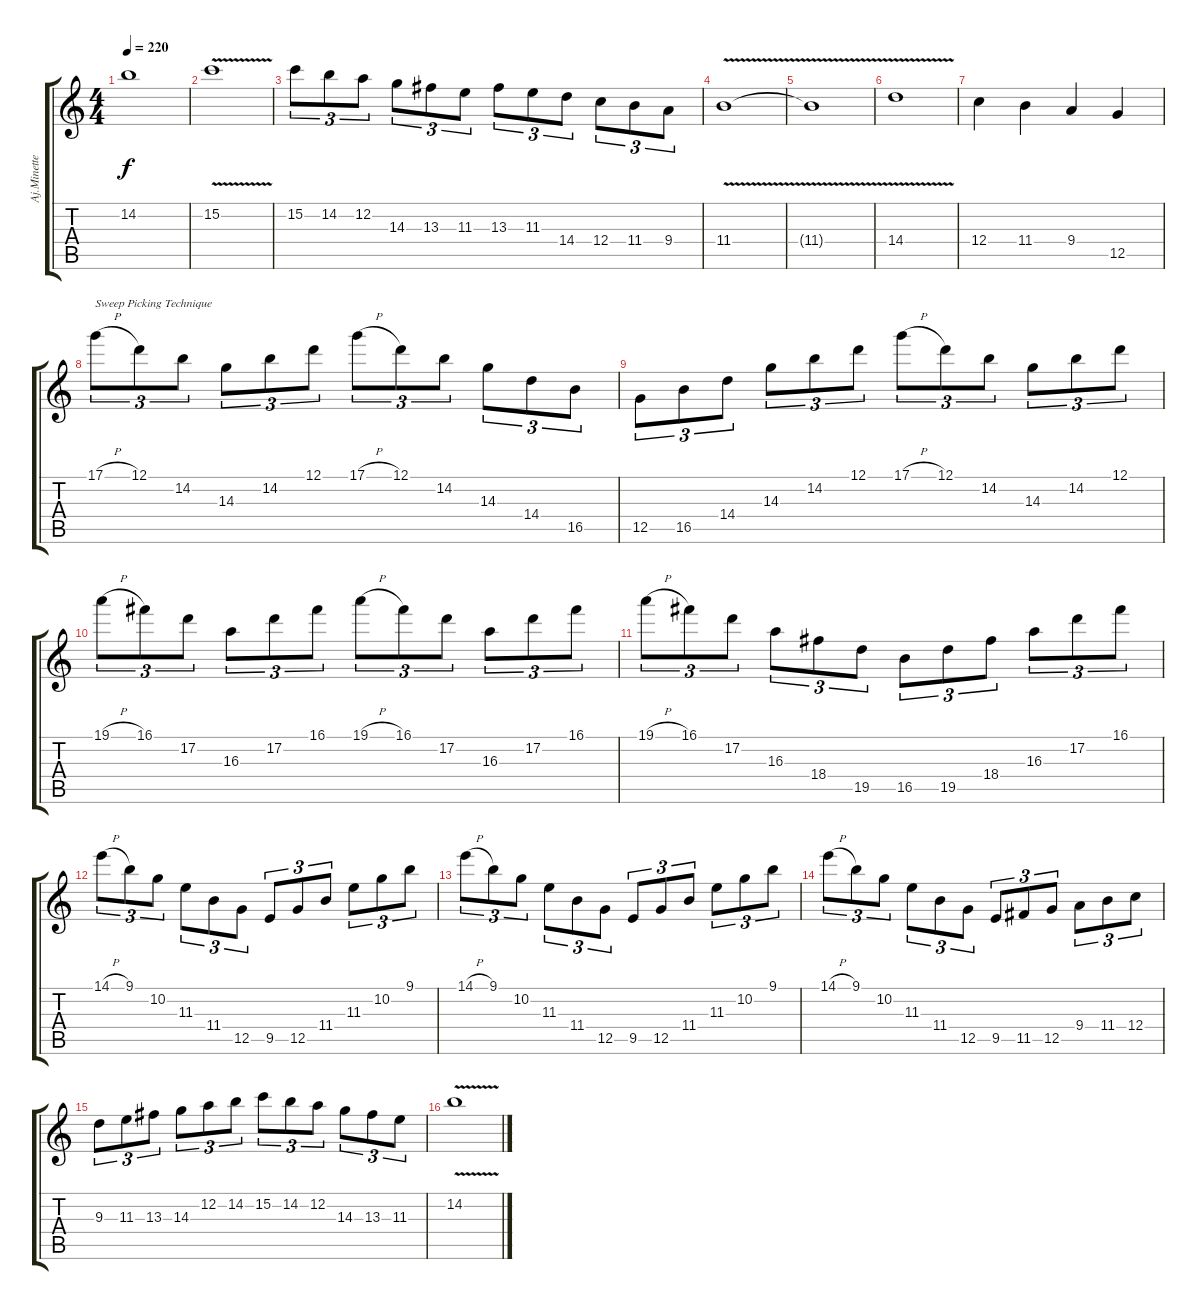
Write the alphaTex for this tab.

\track ("Aj.Minette(Leader Guitar)" "Aj.Minette") {instrument distortionguitar}
\staff {score tabs}
\tuning (D4 A3 F3 C3 G2 C2) {hide}
\ts (4 4)
\tempo 220
\clef g2
\ks c
14.2{t}.1{dy f} |
15.2{v}.1 |
15.2.8{tu (3 2)} 14.2.8{tu (3 2)} 12.2.8{tu (3 2)} 14.3.8{tu (3 2)} 13.3.8{tu (3 2)} 11.3.8{tu (3 2)} 13.3.8{tu (3 2)} 11.3.8{tu (3 2)} 14.4.8{tu (3 2)} 12.4.8{tu (3 2)} 11.4.8{tu (3 2)} 9.4.8{tu (3 2)} |
11.4{v}.1 |
11.4{t}.1 |
14.4{v}.1 |
12.4.4 11.4.4 9.4.4 12.5.4 |
17.1{h}.8{tu (3 2) txt "Sweep Picking Technique"} 12.1.8{tu (3 2)} 14.2.8{tu (3 2)} 14.3.8{tu (3 2)} 14.2.8{tu (3 2)} 12.1.8{tu (3 2)} 17.1{h}.8{tu (3 2)} 12.1.8{tu (3 2)} 14.2.8{tu (3 2)} 14.3.8{tu (3 2)} 14.4.8{tu (3 2)} 16.5.8{tu (3 2)} |
12.5.8{tu (3 2)} 16.5.8{tu (3 2)} 14.4.8{tu (3 2)} 14.3.8{tu (3 2)} 14.2.8{tu (3 2)} 12.1.8{tu (3 2)} 17.1{h}.8{tu (3 2)} 12.1.8{tu (3 2)} 14.2.8{tu (3 2)} 14.3.8{tu (3 2)} 14.2.8{tu (3 2)} 12.1.8{tu (3 2)} |
19.1{h}.8{tu (3 2)} 16.1.8{tu (3 2)} 17.2.8{tu (3 2)} 16.3.8{tu (3 2)} 17.2.8{tu (3 2)} 16.1.8{tu (3 2)} 19.1{h}.8{tu (3 2)} 16.1.8{tu (3 2)} 17.2.8{tu (3 2)} 16.3.8{tu (3 2)} 17.2.8{tu (3 2)} 16.1.8{tu (3 2)} |
19.1{h}.8{tu (3 2)} 16.1.8{tu (3 2)} 17.2.8{tu (3 2)} 16.3.8{tu (3 2)} 18.4.8{tu (3 2)} 19.5.8{tu (3 2)} 16.5.8{tu (3 2)} 19.5.8{tu (3 2)} 18.4.8{tu (3 2)} 16.3.8{tu (3 2)} 17.2.8{tu (3 2)} 16.1.8{tu (3 2)} |
14.1{h}.8{tu (3 2)} 9.1.8{tu (3 2)} 10.2.8{tu (3 2)} 11.3.8{tu (3 2)} 11.4.8{tu (3 2)} 12.5.8{tu (3 2)} 9.5.8{tu (3 2)} 12.5.8{tu (3 2)} 11.4.8{tu (3 2)} 11.3.8{tu (3 2)} 10.2.8{tu (3 2)} 9.1.8{tu (3 2)} |
14.1{h}.8{tu (3 2)} 9.1.8{tu (3 2)} 10.2.8{tu (3 2)} 11.3.8{tu (3 2)} 11.4.8{tu (3 2)} 12.5.8{tu (3 2)} 9.5.8{tu (3 2)} 12.5.8{tu (3 2)} 11.4.8{tu (3 2)} 11.3.8{tu (3 2)} 10.2.8{tu (3 2)} 9.1.8{tu (3 2)} |
14.1{h}.8{tu (3 2)} 9.1.8{tu (3 2)} 10.2.8{tu (3 2)} 11.3.8{tu (3 2)} 11.4.8{tu (3 2)} 12.5.8{tu (3 2)} 9.5.8{tu (3 2)} 11.5.8{tu (3 2)} 12.5.8{tu (3 2)} 9.4.8{tu (3 2)} 11.4.8{tu (3 2)} 12.4.8{tu (3 2)} |
9.3.8{tu (3 2)} 11.3.8{tu (3 2)} 13.3.8{tu (3 2)} 14.3.8{tu (3 2)} 12.2.8{tu (3 2)} 14.2.8{tu (3 2)} 15.2.8{tu (3 2)} 14.2.8{tu (3 2)} 12.2.8{tu (3 2)} 14.3.8{tu (3 2)} 13.3.8{tu (3 2)} 11.3.8{tu (3 2)} |
14.2{v}.1
